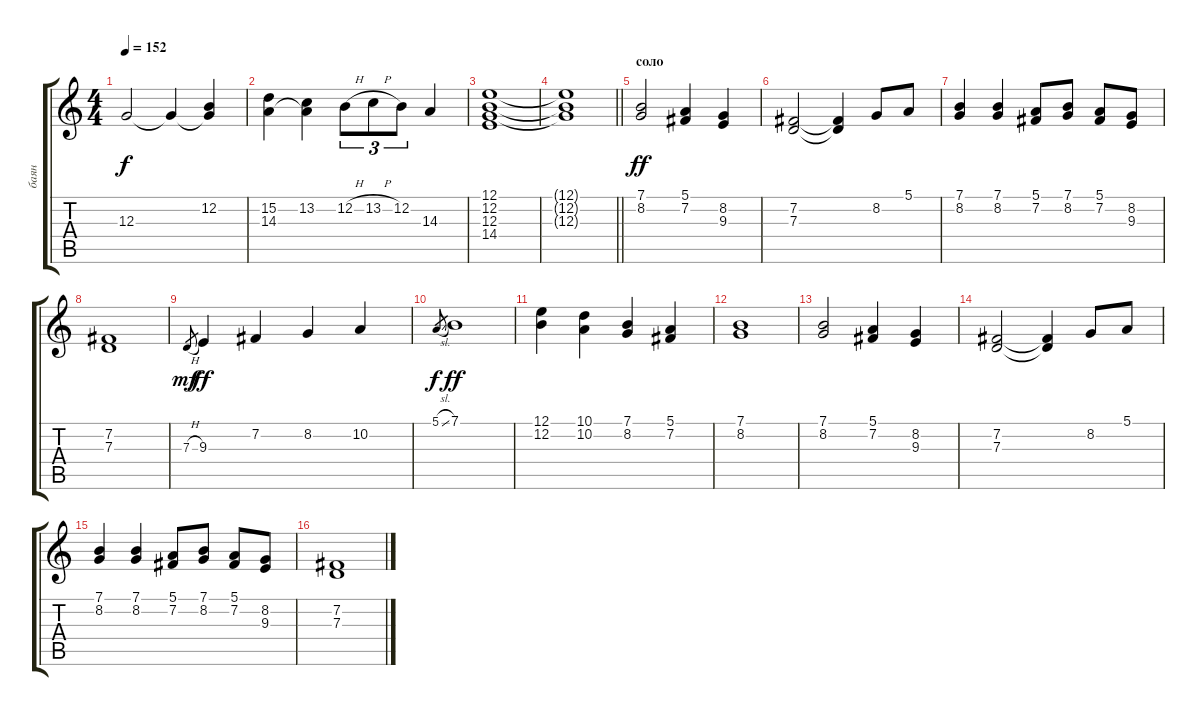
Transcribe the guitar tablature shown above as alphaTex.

\track ("баян" "баян") {instrument tangoaccordion}
\staff {score tabs}
\tuning (E4 B3 G3 D3 A2 E2) {hide}
\ts (4 4)
\tempo 152
\clef g2
\ks c
12.3.2{dy f} 12.3{t}.4 (12.2 12.3{t}).4 |
(15.2 14.3).4 (13.2 14.3{t}).4 12.2{h}.8{tu (3 2)} 13.2{h}.8{tu (3 2)} 12.2.8{tu (3 2)} 14.3.4 |
(12.1 12.2 12.3 14.4).1 |
\barLineRight lightlight
(12.1{t} 12.2{t} 12.3{t}).1 |
\section ("" "соло")
(7.1 8.2).2{dy ff} (5.1 7.2).4 (8.2 9.3).4 |
(7.2 7.3).2 (7.2{t} 7.3{t}).4 8.2.8 5.1.8 |
(7.1 8.2).4 (7.1 8.2).4 (5.1 7.2).8 (7.1 8.2).8 (5.1 7.2).8 (8.2 9.3).8 |
(7.2 7.3).1 |
7.3{h}.8{gr dy mf} 9.3.4{dy ff} 7.2.4 8.2.4 10.2.4 |
5.1{sl}.8{gr dy f} 7.1.1{dy ff} |
(12.1 12.2).4 (10.1 10.2).4 (7.1 8.2).4 (5.1 7.2).4 |
(7.1 8.2).1 |
(7.1 8.2).2 (5.1 7.2).4 (8.2 9.3).4 |
(7.2 7.3).2 (7.2{t} 7.3{t}).4 8.2.8 5.1.8 |
(7.1 8.2).4 (7.1 8.2).4 (5.1 7.2).8 (7.1 8.2).8 (5.1 7.2).8 (8.2 9.3).8 |
(7.2 7.3).1
